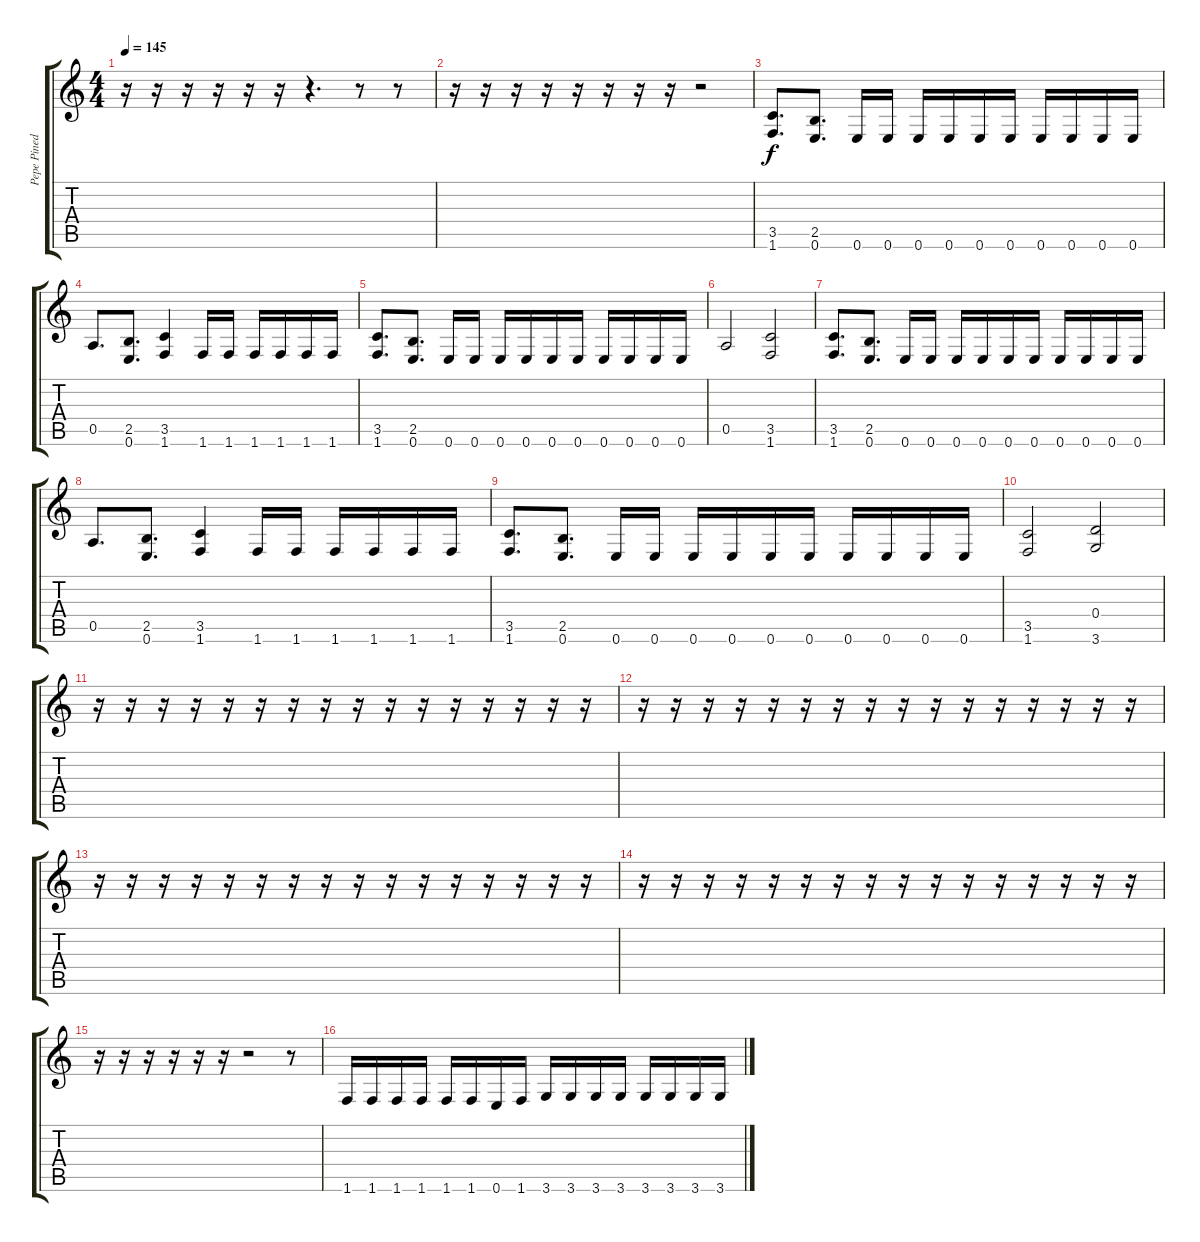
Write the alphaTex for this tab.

\track ("Pepe Pineda" "Pepe Pined") {instrument electricbasspick}
\staff {score tabs}
\tuning (E4 B3 G3 D3 A2 E2) {hide}
\ts (4 4)
\tempo 145
\clef g2
\ks c
r.16{dy ff} r.16 r.16 r.16 r.16 r.16 r.4{d} r.8 r.8 |
r.16 r.16 r.16 r.16 r.16 r.16 r.16 r.16 r.2 |
(3.5 1.6).8{d dy f} (2.5 0.6).8{d} 0.6.16 0.6.16 0.6.16 0.6.16 0.6.16 0.6.16 0.6.16 0.6.16 0.6.16 0.6.16 |
0.5.8{d} (2.5 0.6).8{d} (3.5 1.6).4 1.6.16 1.6.16 1.6.16 1.6.16 1.6.16 1.6.16 |
(3.5 1.6).8{d} (2.5 0.6).8{d} 0.6.16 0.6.16 0.6.16 0.6.16 0.6.16 0.6.16 0.6.16 0.6.16 0.6.16 0.6.16 |
0.5.2 (3.5 1.6).2 |
(3.5 1.6).8{d} (2.5 0.6).8{d} 0.6.16 0.6.16 0.6.16 0.6.16 0.6.16 0.6.16 0.6.16 0.6.16 0.6.16 0.6.16 |
0.5.8{d} (2.5 0.6).8{d} (3.5 1.6).4 1.6.16 1.6.16 1.6.16 1.6.16 1.6.16 1.6.16 |
(3.5 1.6).8{d} (2.5 0.6).8{d} 0.6.16 0.6.16 0.6.16 0.6.16 0.6.16 0.6.16 0.6.16 0.6.16 0.6.16 0.6.16 |
(3.5 1.6).2 (0.4 3.6).2 |
r.16 r.16 r.16 r.16 r.16 r.16 r.16 r.16 r.16 r.16 r.16 r.16 r.16 r.16 r.16 r.16 |
r.16 r.16 r.16 r.16 r.16 r.16 r.16 r.16 r.16 r.16 r.16 r.16 r.16 r.16 r.16 r.16 |
r.16 r.16 r.16 r.16 r.16 r.16 r.16 r.16 r.16 r.16 r.16 r.16 r.16 r.16 r.16 r.16 |
r.16 r.16 r.16 r.16 r.16 r.16 r.16 r.16 r.16 r.16 r.16 r.16 r.16 r.16 r.16 r.16 |
r.16 r.16 r.16 r.16 r.16 r.16 r.2 r.8 |
1.6.16 1.6.16 1.6.16 1.6.16 1.6.16 1.6.16 0.6.16 1.6.16 3.6.16 3.6.16 3.6.16 3.6.16 3.6.16 3.6.16 3.6.16 3.6.16
